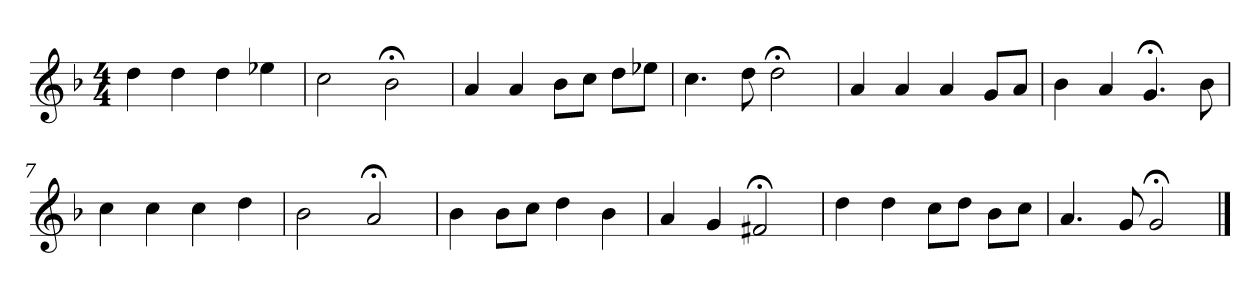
**kern
*part1
*staff1
*k[b-]
*G:dor
*M4/4
*MM120
=1
4dd
4dd
4dd
4ee-X
=2
2cc
2b-;<
=3
4a
4a
8b-L
8ccJ
8ddL
8ee-XJ
=4
4.cc
8dd
2dd;<
=5
4a
4a
4a
8gL
8aJ
=6
4b-
4a
4.g;<
8b-
=7
4cc
4cc
4cc
4dd
=8
2b-
2a;<
=9
4b-
8b-L
8ccJ
4dd
4b-
=10
4a
4g
2f#X;<
=11
4dd
4dd
8ccL
8ddJ
8b-L
8ccJ
=12
4.a
8g
2g;<
==
*-
